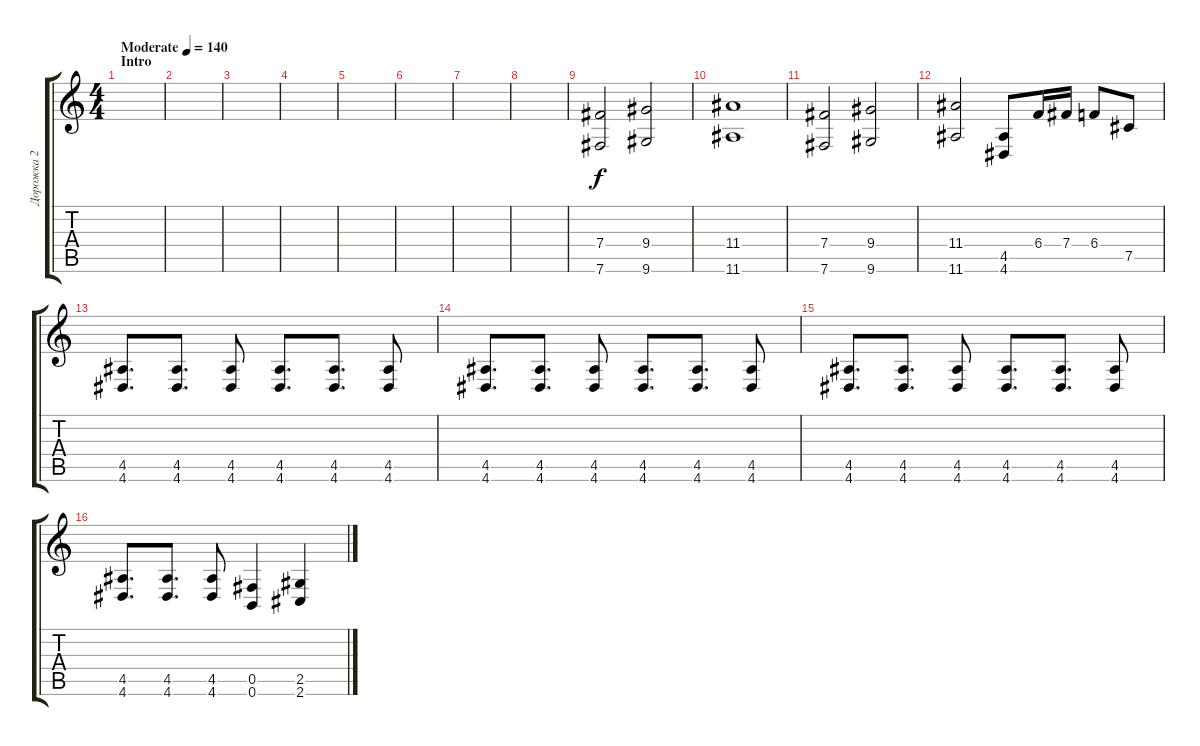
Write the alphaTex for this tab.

\track ("Дорожка 2" "Дорожка 2") {instrument overdrivenguitar}
\staff {score tabs}
\tuning (Db4 Ab3 E3 B2 Gb2 B1) {hide}
\ts (4 4)
\section ("" "Intro")
\tempo (140 "Moderate")
\clef g2
\ks c
|
|
|
|
|
|
|
|
(7.4 7.6).2 (9.4 9.6).2 |
(11.4 11.6).1 |
(7.4 7.6).2 (9.4 9.6).2 |
(11.4 11.6).2 (4.5 4.6).8 6.4.16 7.4.16 6.4.8 7.5.8 |
(4.5 4.6).8{d} (4.5 4.6).8{d} (4.5 4.6).8 (4.5 4.6).8{d} (4.5 4.6).8{d} (4.5 4.6).8 |
(4.5 4.6).8{d} (4.5 4.6).8{d} (4.5 4.6).8 (4.5 4.6).8{d} (4.5 4.6).8{d} (4.5 4.6).8 |
(4.5 4.6).8{d} (4.5 4.6).8{d} (4.5 4.6).8 (4.5 4.6).8{d} (4.5 4.6).8{d} (4.5 4.6).8 |
(4.5 4.6).8{d} (4.5 4.6).8{d} (4.5 4.6).8 (0.5 0.6).4 (2.5 2.6).4
